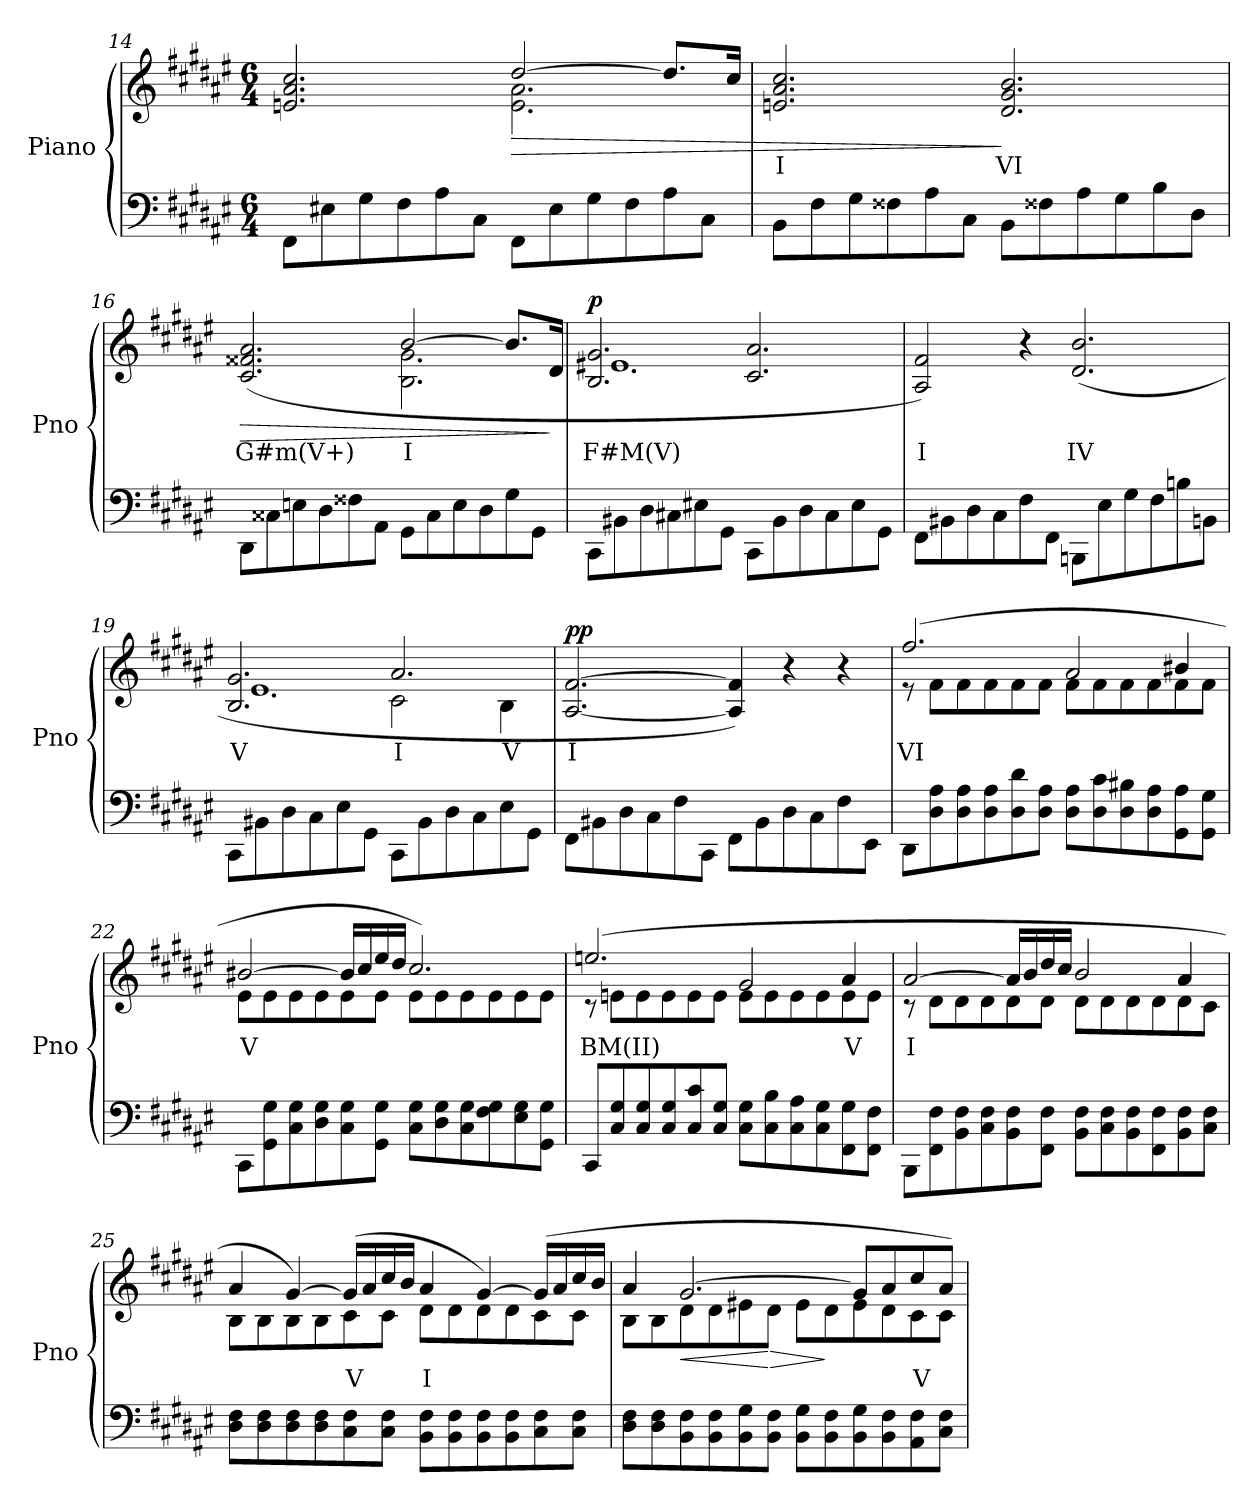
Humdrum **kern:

**kern	**kern	**text	**dynam
*part1	*part1	*part1	*part1
*staff2	*staff1	*staff1	*staff1/2
*I"Piano	*	*	*
*I'Pno	*	*	*
*clefF4	*clefG2	*	*
*k[f#c#g#d#a#e#]	*k[f#c#g#d#a#e#]	*	*
*M6/4	*M6/4	*	*
=14	=14	=14	=14
*	*^	*	*
8FF#\L	2.en/ 2.a#/ 2.cc#/	2.ryy	.	.
8E#X\	.	.	.	.
8G#\	.	.	.	.
8F#\	.	.	.	.
8A#\	.	.	.	.
8C#\J	.	.	.	.
!	!	!	!	!LO:HP:b
8FF#\L	[2dd#/	2.e\ 2.a#\	.	>
8E#\	.	.	.	.
8G#\	.	.	.	.
8F#\	.	.	.	.
8A#\	8.dd#/L]	.	.	.
8C#\J	.	.	.	.
.	16cc#/Jk	.	.	.
*	*v	*v	*	*
=15	=15	=15	=15
!	!	!LO:LY:b	!
8BB\L	2.en/ 2.a#/ 2.cc#/	I	.
8F#\	.	.	.
8G#\	.	.	.
8F##X\	.	.	.
8A#\	.	.	.
8C#\J	.	.	.
!	!	!LO:LY:b	!
8BB\L	2.d#/ 2.g#/ 2.b/	VI	]
8F##X\	.	.	.
8A#\	.	.	.
8G#\	.	.	.
8B\	.	.	.
8D#\J	.	.	.
!!LO:LB:g=z
=16	=16	=16	=16
!	!	!LO:LY:b	!LO:HP:b
*	*^	*	*
8DD#\L	(>2.c#/ 2.f##X/ 2.a#/	2.ryy	G#m(V+)	>
8C##X\	.	.	.	.
8En\	.	.	.	.
8D#\	.	.	.	.
8F##X\	.	.	.	.
8AA#\J	.	.	.	.
!	!	!	!LO:LY:b	!
8GG#\L	[2b/	2.B\ 2.g#\	I	.
8C##\	.	.	.	.
8E\	.	.	.	.
8D#\	.	.	.	.
8G#\	8.b/L]	.	.	.
8GG#\J	.	.	.	.
.	16d#/Jk	.	.	]
=17	=17	=17	=17	=17
!	!	!	!LO:LY:b	!LO:DY:b
8CC#\L	2.B/ 2.g#/	1.e#X	F#M(V)	p
8BB#X\	.	.	.	.
8D#\	.	.	.	.
8C#X\	.	.	.	.
8E#X\	.	.	.	.
8GG#\J	.	.	.	.
8CC#\L	2.c#/ 2.a#/	.	.	.
8BB#\	.	.	.	.
8D#\	.	.	.	.
8C#\	.	.	.	.
8E#\	.	.	.	.
8GG#\J	.	.	.	.
*	*v	*v	*	*
=18	=18	=18	=18
!	!	!LO:LY:b	!
8FF#\L	2A#/ 2f#/)	I	.
8BB#X\	.	.	.
8D#\	.	.	.
8C#\	.	.	.
8F#\	4r	.	.
8FF#\J	.	.	.
!	!	!LO:LY:b	!
8BBBn\L	(>2.d#/ 2.b/	IV	.
8E#\	.	.	.
8G#\	.	.	.
8F#\	.	.	.
8Bn\	.	.	.
8BBn\J	.	.	.
!!LO:LB:g=z
=19	=19	=19	=19
!	!	!LO:LY:b	!
*	*^	*	*
*	*	*^	*	*
8CC#\L	2.B/ 2.g#/	1.e#	2.ryy	V	.
8BB#X\	.	.	.	.	.
8D#\	.	.	.	.	.
8C#\	.	.	.	.	.
8E#\	.	.	.	.	.
8GG#\J	.	.	.	.	.
!	!	!	!	!LO:LY:b	!
8CC#\L	2.a#/	.	2c#\	I	.
8BB#\	.	.	.	.	.
8D#\	.	.	.	.	.
8C#\	.	.	.	.	.
!	!	!	!	!LO:LY:b	!
8E#\	.	.	4B\	V	.
8GG#\J	.	.	.	.	.
*	*v	*v	*v	*	*
=20	=20	=20	=20
!	!	!LO:LY:b	!LO:DY:b
8FF#\L	[2.A#/ [2.f#/	I	pp
8BB#X\	.	.	.
8D#\	.	.	.
8C#\	.	.	.
8F#\	.	.	.
8CC#\J	.	.	.
8FF#\L	4A#/] 4f#/])	.	.
8BB#\	.	.	.
8D#\	4r	.	.
8C#\	.	.	.
8F#\	4r	.	.
8EE#\J	.	.	.
=21	=21	=21	=21
!	!LO:TX:a:B:t=Più lento	!	!
!	!	!LO:LY:b	!
*	*^	*	*
8DD#\L	(>2.ff#/	8r	VI	.
8D#\ 8A#\	.	8f#\L	.	.
8D#\ 8A#\	.	8f#\	.	.
8D#\ 8A#\	.	8f#\	.	.
8D#\ 8d#\	.	8f#\	.	.
8D#\ 8A#\J	.	8f#\J	.	.
8D#\ 8A#\L	2a#/	8f#\L	.	.
8D#\ 8c#\	.	8f#\	.	.
8D#\ 8B#X\	.	8f#\	.	.
8D#\ 8A#\	.	8f#\	.	.
8GG#\ 8A#\	4b#X/	8f#\	.	.
8GG#\ 8G#\J	.	8f#\J	.	.
!!LO:LB:g=z	!!
=22	=22	=22	=22	=22
!	!	!	!LO:LY:b	!
8CC#\L	[2b#X/	8e#\L	V	.
8GG#\ 8G#\	.	8e#\	.	.
8C#\ 8G#\	.	8e#\	.	.
8D#\ 8G#\	.	8e#\	.	.
8C#\ 8G#\	16b#/LL]	8e#\	.	.
.	16cc#/	.	.	.
8GG#\ 8G#\J	16ee#/	8e#\J	.	.
.	16dd#/JJ	.	.	.
8C#\ 8G#\L	2.cc#/)	8e#\L	.	.
8D#\ 8G#\	.	8e#\	.	.
8C#\ 8G#\	.	8e#\	.	.
8F#\ 8G#\	.	8e#\	.	.
8E#\ 8G#\	.	8e#\	.	.
8GG#\ 8G#\J	.	8e#\J	.	.
=23	=23	=23	=23	=23
!	!	!	!LO:LY:b	!
8CC#/L	(>2.een/	8r	BM(II)	.
8C#/ 8G#/	.	8en\L	.	.
8C#/ 8G#/	.	8e\	.	.
8C#/ 8G#/	.	8e\	.	.
8C#/ 8c#/	.	8e\	.	.
8C#/ 8G#/J	.	8e\J	.	.
8C#\ 8G#\L	2g#/	8e\L	.	.
8C#\ 8B\	.	8e\	.	.
8C#\ 8A#\	.	8e\	.	.
8C#\ 8G#\	.	8e\	.	.
!	!	!	!LO:LY:b	!
8FF#\ 8G#\	4a#/	8e\	V	.
8FF#\ 8F#\J	.	8e\J	.	.
=24	=24	=24	=24	=24
!	!	!	!LO:LY:b	!
8BBB\L	[2a#/	8r	I	.
8FF#\ 8F#\	.	8d#\L	.	.
8BB\ 8F#\	.	8d#\	.	.
8C#\ 8F#\	.	8d#\	.	.
8BB\ 8F#\	16a#/LL]	8d#\	.	.
.	16b/	.	.	.
8FF#\ 8F#\J	16dd#/	8d#\J	.	.
.	16cc#/JJ	.	.	.
8BB\ 8F#\L	2b/	8d#\L	.	.
8C#\ 8F#\	.	8d#\	.	.
8BB\ 8F#\	.	8d#\	.	.
8FF#\ 8F#\	.	8d#\	.	.
8BB\ 8F#\	4a#/	8d#\	.	.
8C#\ 8F#\J	.	8c#\J	.	.
!!LO:PB:g=z	!!
=25	=25	=25	=25	=25
8D#\ 8F#\L	4a#/	8B\L	.	.
8D#\ 8F#\	.	8B\	.	.
8D#\ 8F#\	[4g#/)	8B\	.	.
8D#\ 8F#\	.	8B\	.	.
!	!	!	!LO:LY:b	!
8C#\ 8F#\	(>16g#/LL]	8c#\	V	.
.	16a#/	.	.	.
8C#\ 8F#\J	16cc#/	8c#\J	.	.
.	16b/JJ	.	.	.
!	!	!	!LO:LY:b	!
8BB\ 8F#\L	4a#/	8d#\L	I	.
8BB\ 8F#\	.	8d#\	.	.
8BB\ 8F#\	[4g#/)	8d#\	.	.
8BB\ 8F#\	.	8d#\	.	.
8C#\ 8F#\	(>16g#/LL]	8c#\	.	.
.	16a#/	.	.	.
8C#\ 8F#\J	16cc#/	8c#\J	.	.
.	16b/JJ	.	.	.
=26	=26	=26	=26	=26
8D#\ 8F#\L	4a#/	8B\L	.	.
8D#\ 8F#\	.	8B\	.	.
!	!	!	!	!LO:HP:b
8BB\ 8F#\	[2.g#/	8d#\	.	<
8BB\ 8F#\	.	8d#\	.	.
8BB\ 8G#\	.	8e#X\	.	.
!	!	!	!	!LO:HP:n=1:b
8BB\ 8F#\J	.	8d#\J	.	[ >
8BB\ 8G#\L	.	8e#\L	.	.
8BB\ 8F#\	.	8d#\	.	]
8BB\ 8G#\	8g#/L]	8e#\	.	.
8BB\ 8F#\	8a#/	8d#\	.	.
!	!	!	!LO:LY:b	!
8AA#\ 8F#\	8cc#/	8c#\	V	.
8C#\ 8F#\J	8a#/J)	8c#\J	.	.
*	*v	*v	*	*
=	=	=	=
*-	*-	*-	*-
